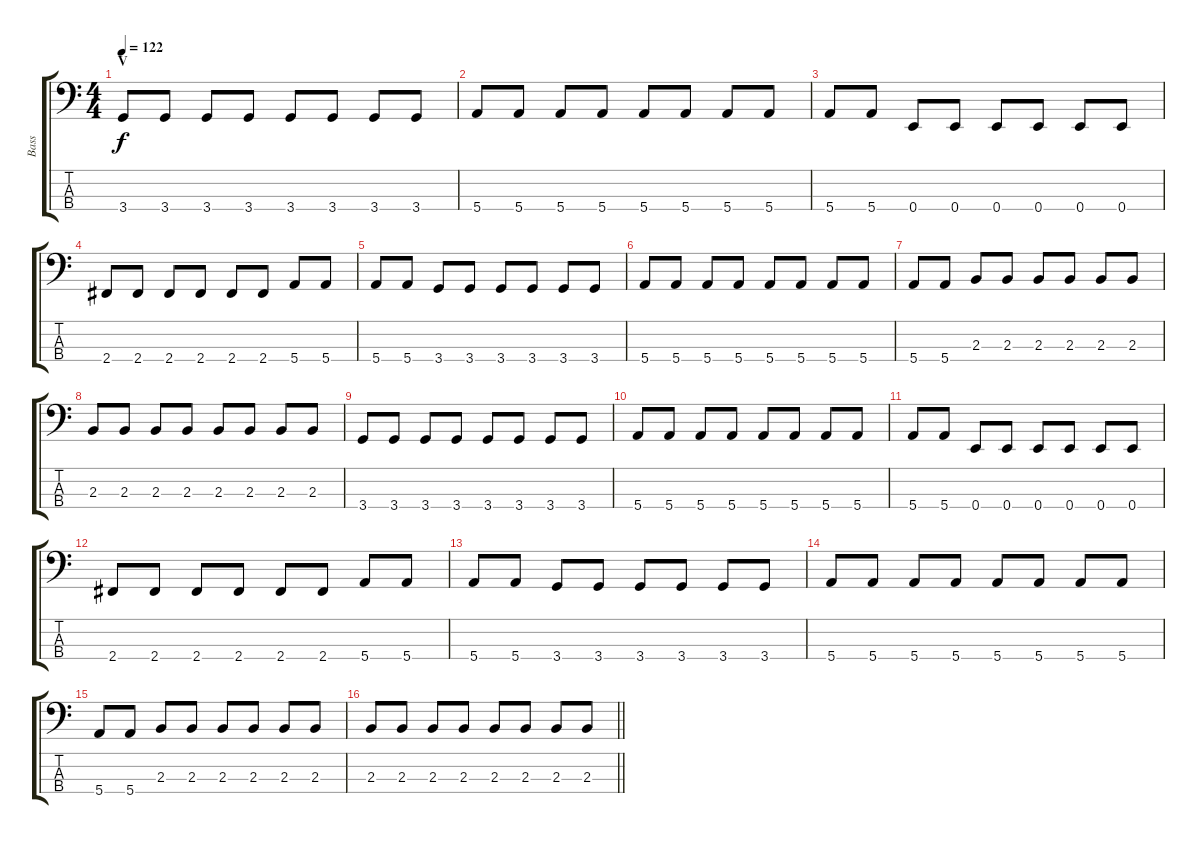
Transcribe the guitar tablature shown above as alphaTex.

\track ("Bass" "Bass") {instrument electricbassfinger}
\staff {score tabs}
\tuning (G2 D2 A1 E1) {hide}
\ts (4 4)
\section ("" "V")
\tempo 122
\clef f4
\ks c
3.4.8{dy f volume 10} 3.4.8 3.4.8 3.4.8 3.4.8 3.4.8 3.4.8 3.4.8 |
5.4.8 5.4.8 5.4.8 5.4.8 5.4.8 5.4.8 5.4.8 5.4.8 |
5.4.8 5.4.8 0.4.8 0.4.8 0.4.8 0.4.8 0.4.8 0.4.8 |
2.4.8 2.4.8 2.4.8 2.4.8 2.4.8 2.4.8 5.4.8 5.4.8 |
5.4.8 5.4.8 3.4.8 3.4.8 3.4.8 3.4.8 3.4.8 3.4.8 |
5.4.8 5.4.8 5.4.8 5.4.8 5.4.8 5.4.8 5.4.8 5.4.8 |
5.4.8 5.4.8 2.3.8 2.3.8 2.3.8 2.3.8 2.3.8 2.3.8 |
2.3.8 2.3.8 2.3.8 2.3.8 2.3.8 2.3.8 2.3.8 2.3.8 |
3.4.8 3.4.8 3.4.8 3.4.8 3.4.8 3.4.8 3.4.8 3.4.8 |
5.4.8 5.4.8 5.4.8 5.4.8 5.4.8 5.4.8 5.4.8 5.4.8 |
5.4.8 5.4.8 0.4.8 0.4.8 0.4.8 0.4.8 0.4.8 0.4.8 |
2.4.8 2.4.8 2.4.8 2.4.8 2.4.8 2.4.8 5.4.8 5.4.8 |
5.4.8 5.4.8 3.4.8 3.4.8 3.4.8 3.4.8 3.4.8 3.4.8 |
5.4.8 5.4.8 5.4.8 5.4.8 5.4.8 5.4.8 5.4.8 5.4.8 |
5.4.8 5.4.8 2.3.8 2.3.8 2.3.8 2.3.8 2.3.8 2.3.8 |
\barLineRight lightlight
2.3.8 2.3.8 2.3.8 2.3.8 2.3.8 2.3.8 2.3.8 2.3.8
